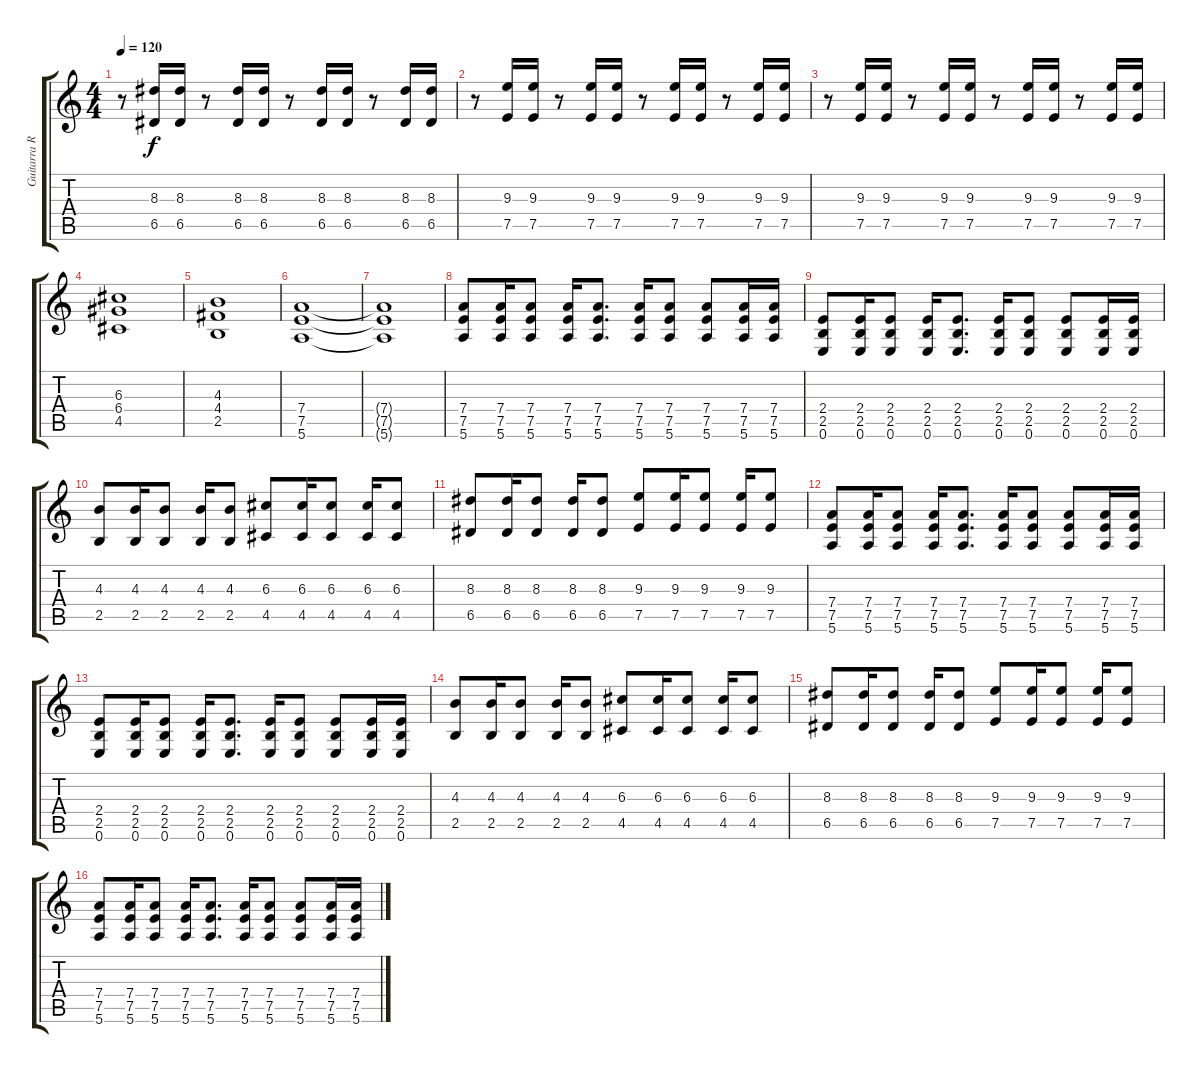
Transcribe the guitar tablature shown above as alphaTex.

\track ("Guitarra Ritmica" "Guitarra R") {instrument distortionguitar}
\staff {score tabs}
\tuning (E4 B3 G3 D3 A2 E2) {hide}
\ts (4 4)
\tempo 120
\clef g2
\ks c
r.8{dy f} (8.3 6.5).16 (8.3 6.5).16 r.8 (8.3 6.5).16 (8.3 6.5).16 r.8 (8.3 6.5).16 (8.3 6.5).16 r.8 (8.3 6.5).16 (8.3 6.5).16 |
r.8 (9.3 7.5).16 (9.3 7.5).16 r.8 (9.3 7.5).16 (9.3 7.5).16 r.8 (9.3 7.5).16 (9.3 7.5).16 r.8 (9.3 7.5).16 (9.3 7.5).16 |
r.8 (9.3 7.5).16 (9.3 7.5).16 r.8 (9.3 7.5).16 (9.3 7.5).16 r.8 (9.3 7.5).16 (9.3 7.5).16 r.8 (9.3 7.5).16 (9.3 7.5).16 |
(6.3 6.4 4.5).1 |
(4.3 4.4 2.5).1 |
(7.4 7.5 5.6).1 |
(7.4{t} 7.5{t} 5.6{t}).1 |
(7.4 7.5 5.6).8 (7.4 7.5 5.6).16 (7.4 7.5 5.6).8 (7.4 7.5 5.6).16 (7.4 7.5 5.6).8{d} (7.4 7.5 5.6).16 (7.4 7.5 5.6).8 (7.4 7.5 5.6).8 (7.4 7.5 5.6).16 (7.4 7.5 5.6).16 |
(2.4 2.5 0.6).8 (2.4 2.5 0.6).16 (2.4 2.5 0.6).8 (2.4 2.5 0.6).16 (2.4 2.5 0.6).8{d} (2.4 2.5 0.6).16 (2.4 2.5 0.6).8 (2.4 2.5 0.6).8 (2.4 2.5 0.6).16 (2.4 2.5 0.6).16 |
(4.3 2.5).8 (4.3 2.5).16 (4.3 2.5).8 (4.3 2.5).16 (4.3 2.5).8 (6.3 4.5).8 (6.3 4.5).16 (6.3 4.5).8 (6.3 4.5).16 (6.3 4.5).8 |
(8.3 6.5).8 (8.3 6.5).16 (8.3 6.5).8 (8.3 6.5).16 (8.3 6.5).8 (9.3 7.5).8 (9.3 7.5).16 (9.3 7.5).8 (9.3 7.5).16 (9.3 7.5).8 |
(7.4 7.5 5.6).8 (7.4 7.5 5.6).16 (7.4 7.5 5.6).8 (7.4 7.5 5.6).16 (7.4 7.5 5.6).8{d} (7.4 7.5 5.6).16 (7.4 7.5 5.6).8 (7.4 7.5 5.6).8 (7.4 7.5 5.6).16 (7.4 7.5 5.6).16 |
(2.4 2.5 0.6).8 (2.4 2.5 0.6).16 (2.4 2.5 0.6).8 (2.4 2.5 0.6).16 (2.4 2.5 0.6).8{d} (2.4 2.5 0.6).16 (2.4 2.5 0.6).8 (2.4 2.5 0.6).8 (2.4 2.5 0.6).16 (2.4 2.5 0.6).16 |
(4.3 2.5).8 (4.3 2.5).16 (4.3 2.5).8 (4.3 2.5).16 (4.3 2.5).8 (6.3 4.5).8 (6.3 4.5).16 (6.3 4.5).8 (6.3 4.5).16 (6.3 4.5).8 |
(8.3 6.5).8 (8.3 6.5).16 (8.3 6.5).8 (8.3 6.5).16 (8.3 6.5).8 (9.3 7.5).8 (9.3 7.5).16 (9.3 7.5).8 (9.3 7.5).16 (9.3 7.5).8 |
(7.4 7.5 5.6).8 (7.4 7.5 5.6).16 (7.4 7.5 5.6).8 (7.4 7.5 5.6).16 (7.4 7.5 5.6).8{d} (7.4 7.5 5.6).16 (7.4 7.5 5.6).8 (7.4 7.5 5.6).8 (7.4 7.5 5.6).16 (7.4 7.5 5.6).16
